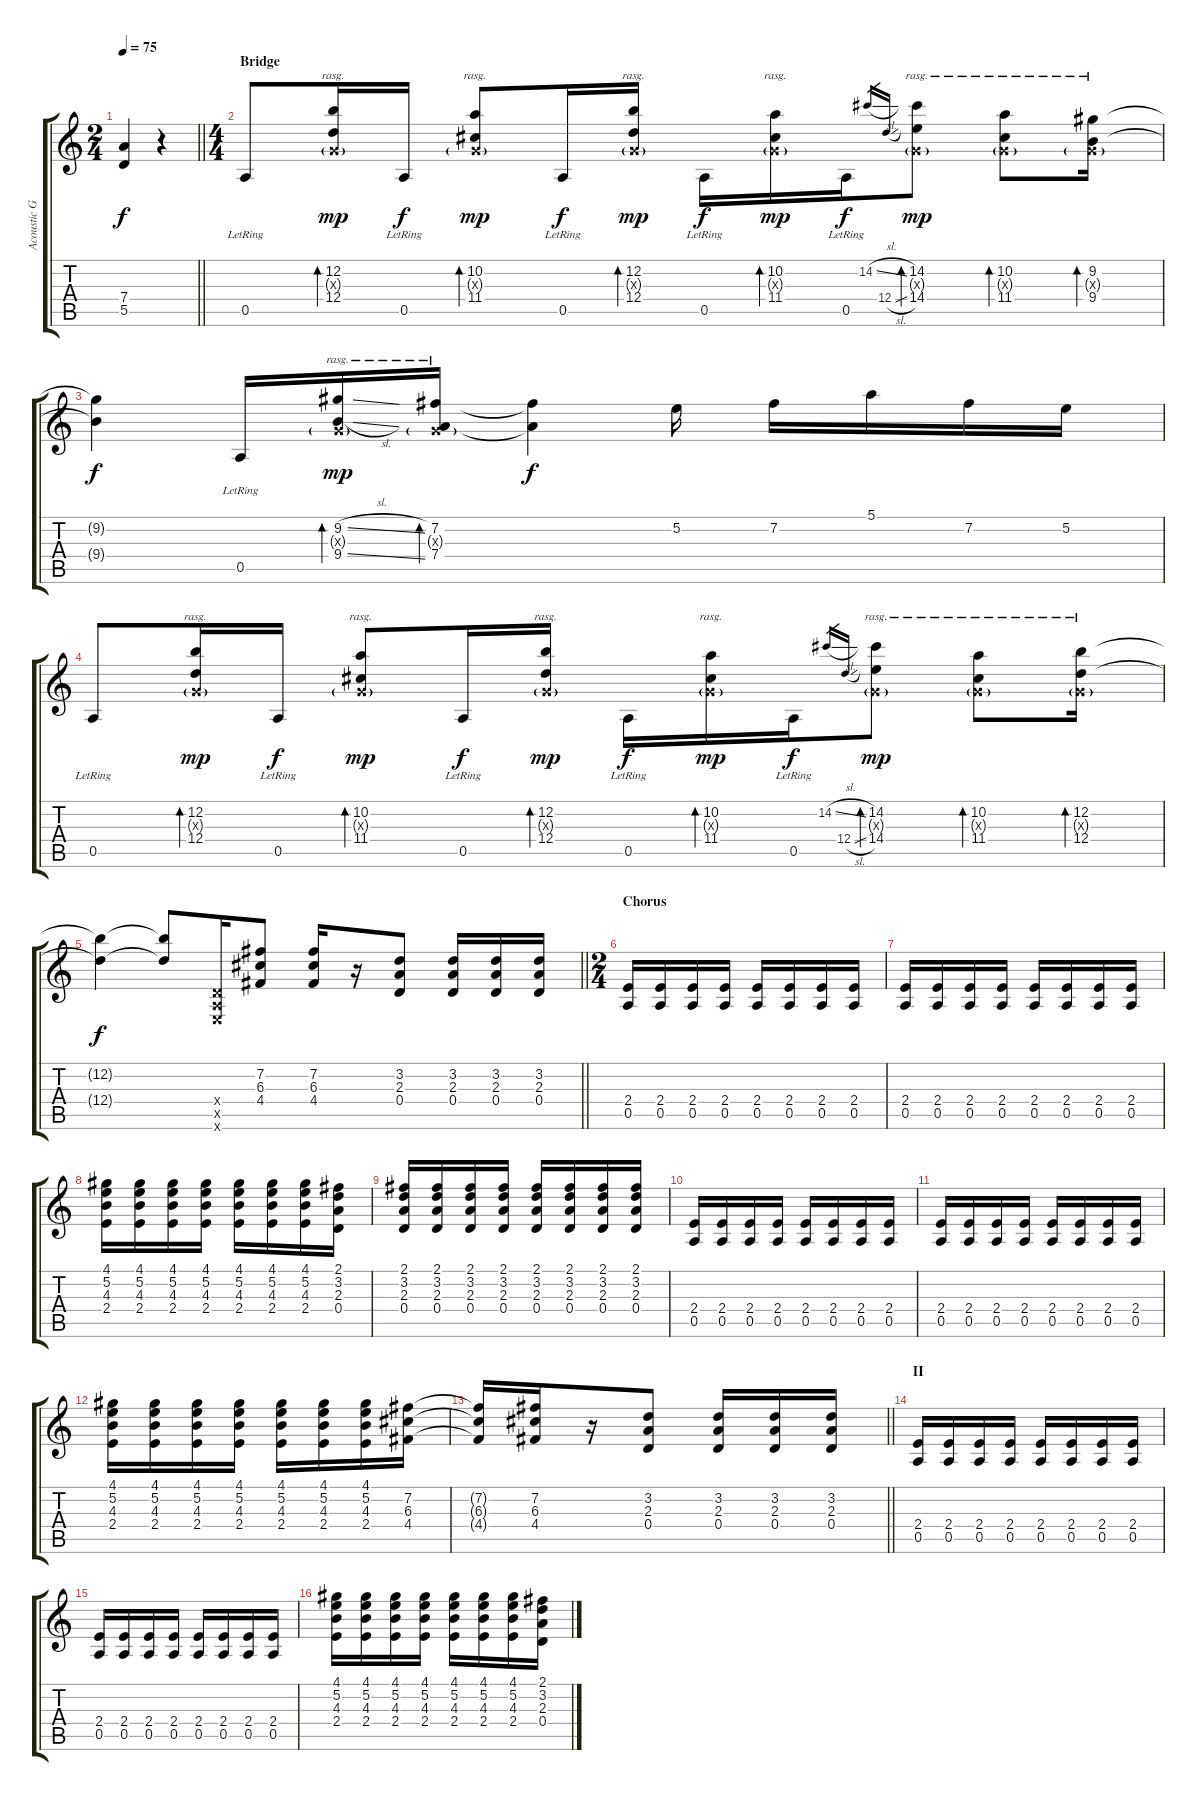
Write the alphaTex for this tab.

\track ("Acoustic Guitar" "Acoustic G") {instrument acousticguitarsteel}
\staff {score tabs}
\tuning (E4 B3 G3 D3 A2 E2) {hide}
\ts (2 4)
\tempo 75
\clef g2
\barLineRight lightlight
\ks c
(7.4{t} 5.5{t}).4{dy f} r.4{volume 10 instrument acousticguitarsteel} |
\ts (4 4)
\section ("" "Bridge")
0.5{lr}.8 (12.2 0.3{g x} 12.4).16{bd 30 rasg ii dy mp} 0.5{lr}.16{dy f} (10.2 0.3{g x} 11.4).8{bd 30 rasg ii dy mp} 0.5{lr}.16{dy f} (12.2 0.3{g x} 12.4).16{bd 30 rasg ii dy mp} 0.5{lr}.16{dy f} (10.2 0.3{g x} 11.4).16{bd 30 rasg ii dy mp} 0.5{lr}.16{dy f} 14.2{sl}.16{gr} 12.4{sl}.16{gr} (14.2 0.3{g x} 14.4).8{bd 30 rasg ii dy mp} (10.2 0.3{g x} 11.4).8{bd 30 rasg ii} (9.2 0.3{g x} 9.4).16{bd 30 rasg ii} |
(9.2{t} 9.4{t}).4{dy f} 0.5{lr}.16 (9.2{sl} 0.3{g x} 9.4{sl}).16{bd 30 rasg ii dy mp} (7.2 0.3{g x} 7.4).16{bd 30 rasg ii} (7.2{t} 7.4{t}).4{dy f} 5.2.16 7.2.16 5.1.16 7.2.16 5.2.16 |
0.5{lr}.8 (12.2 0.3{g x} 12.4).16{bd 30 rasg ii dy mp} 0.5{lr}.16{dy f} (10.2 0.3{g x} 11.4).8{bd 30 rasg ii dy mp} 0.5{lr}.16{dy f} (12.2 0.3{g x} 12.4).16{bd 30 rasg ii dy mp} 0.5{lr}.16{dy f} (10.2 0.3{g x} 11.4).16{bd 30 rasg ii dy mp} 0.5{lr}.16{dy f} 14.2{sl}.16{gr} 12.4{sl}.16{gr} (14.2 0.3{g x} 14.4).8{bd 30 rasg ii dy mp} (10.2 0.3{g x} 11.4).8{bd 30 rasg ii} (12.2 0.3{g x} 12.4).16{bd 30 rasg ii} |
\barLineRight lightlight
(12.2{t} 12.4{t}).4{dy f} (12.2{t} 12.4{t}).8 (0.4{x} 0.5{x} 0.6{x}).16{instrument distortionguitar} (7.2 6.3 4.4).8 (7.2 6.3 4.4).16 r.16 (3.2 2.3 0.4).8 (3.2 2.3 0.4).16 (3.2 2.3 0.4).16 (3.2 2.3 0.4).16 |
\ts (2 4)
\section ("" "Chorus")
(2.4 0.5).16{instrument distortionguitar} (2.4 0.5).16 (2.4 0.5).16 (2.4 0.5).16 (2.4 0.5).16 (2.4 0.5).16 (2.4 0.5).16 (2.4 0.5).16 |
(2.4 0.5).16 (2.4 0.5).16 (2.4 0.5).16 (2.4 0.5).16 (2.4 0.5).16 (2.4 0.5).16 (2.4 0.5).16 (2.4 0.5).16 |
(4.1 5.2 4.3 2.4).16 (4.1 5.2 4.3 2.4).16 (4.1 5.2 4.3 2.4).16 (4.1 5.2 4.3 2.4).16 (4.1 5.2 4.3 2.4).16 (4.1 5.2 4.3 2.4).16 (4.1 5.2 4.3 2.4).16 (2.1 3.2 2.3 0.4).16 |
(2.1 3.2 2.3 0.4).16 (2.1 3.2 2.3 0.4).16 (2.1 3.2 2.3 0.4).16 (2.1 3.2 2.3 0.4).16 (2.1 3.2 2.3 0.4).16 (2.1 3.2 2.3 0.4).16 (2.1 3.2 2.3 0.4).16 (2.1 3.2 2.3 0.4).16 |
(2.4 0.5).16 (2.4 0.5).16 (2.4 0.5).16 (2.4 0.5).16 (2.4 0.5).16 (2.4 0.5).16 (2.4 0.5).16 (2.4 0.5).16 |
(2.4 0.5).16 (2.4 0.5).16 (2.4 0.5).16 (2.4 0.5).16 (2.4 0.5).16 (2.4 0.5).16 (2.4 0.5).16 (2.4 0.5).16 |
(4.1 5.2 4.3 2.4).16 (4.1 5.2 4.3 2.4).16 (4.1 5.2 4.3 2.4).16 (4.1 5.2 4.3 2.4).16 (4.1 5.2 4.3 2.4).16 (4.1 5.2 4.3 2.4).16 (4.1 5.2 4.3 2.4).16 (7.2 6.3 4.4).16 |
\barLineRight lightlight
(7.2{t} 6.3{t} 4.4{t}).16 (7.2 6.3 4.4).16 r.16 (3.2 2.3 0.4).8 (3.2 2.3 0.4).16 (3.2 2.3 0.4).16 (3.2 2.3 0.4).16 |
\section ("" "II")
(2.4 0.5).16 (2.4 0.5).16 (2.4 0.5).16 (2.4 0.5).16 (2.4 0.5).16 (2.4 0.5).16 (2.4 0.5).16 (2.4 0.5).16 |
(2.4 0.5).16 (2.4 0.5).16 (2.4 0.5).16 (2.4 0.5).16 (2.4 0.5).16 (2.4 0.5).16 (2.4 0.5).16 (2.4 0.5).16 |
(4.1 5.2 4.3 2.4).16 (4.1 5.2 4.3 2.4).16 (4.1 5.2 4.3 2.4).16 (4.1 5.2 4.3 2.4).16 (4.1 5.2 4.3 2.4).16 (4.1 5.2 4.3 2.4).16 (4.1 5.2 4.3 2.4).16 (2.1 3.2 2.3 0.4).16
